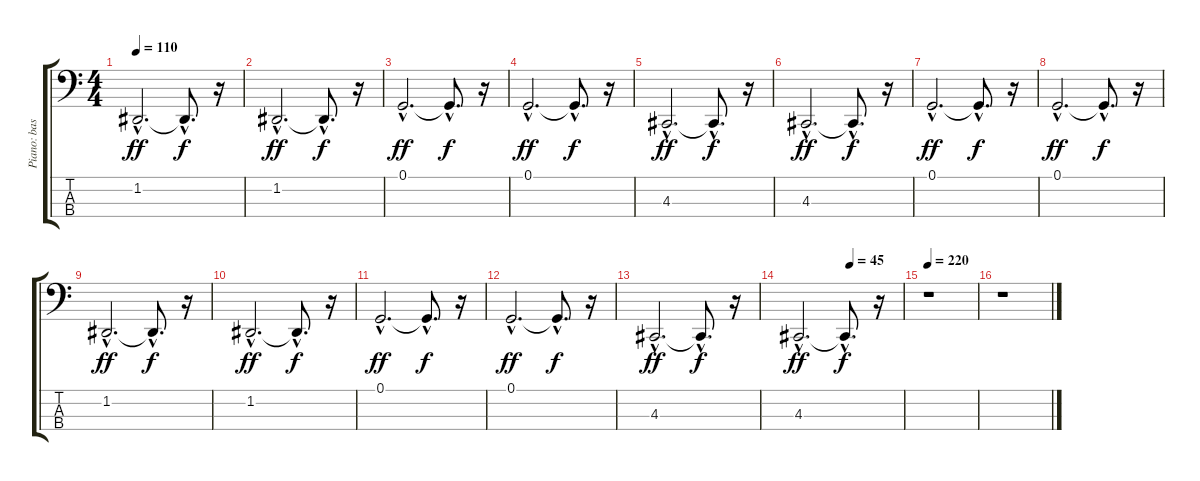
\track ("Piano: bass" "Piano: bas") {instrument acousticgrandpiano}
\staff {score tabs}
\tuning (G2 D2 A1 E1) {hide}
\ts (4 4)
\tempo 110
\clef f4
\ks c
1.2{hac}.2{d dy ff} 1.2{hac t}.8{d dy f} r.16 |
1.2{hac}.2{d dy ff} 1.2{hac t}.8{d dy f} r.16 |
0.1{hac}.2{d dy ff} 0.1{hac t}.8{d dy f} r.16 |
0.1{hac}.2{d dy ff} 0.1{hac t}.8{d dy f} r.16 |
4.3{hac}.2{d dy ff} 4.3{hac t}.8{d dy f} r.16 |
4.3{hac}.2{d dy ff} 4.3{hac t}.8{d dy f} r.16 |
0.1{hac}.2{d dy ff} 0.1{hac t}.8{d dy f} r.16 |
0.1{hac}.2{d dy ff} 0.1{hac t}.8{d dy f} r.16 |
1.2{hac}.2{d dy ff} 1.2{hac t}.8{d dy f} r.16 |
1.2{hac}.2{d dy ff} 1.2{hac t}.8{d dy f} r.16 |
0.1{hac}.2{d dy ff} 0.1{hac t}.8{d dy f} r.16 |
0.1{hac}.2{d dy ff} 0.1{hac t}.8{d dy f} r.16 |
4.3{hac}.2{d dy ff} 4.3{hac t}.8{d dy f} r.16 |
\tempo (45 0.5)
4.3{hac}.2{d dy ff} 4.3{hac t}.8{d dy f} r.16 |
\tempo 220
r.1 |
r.1
